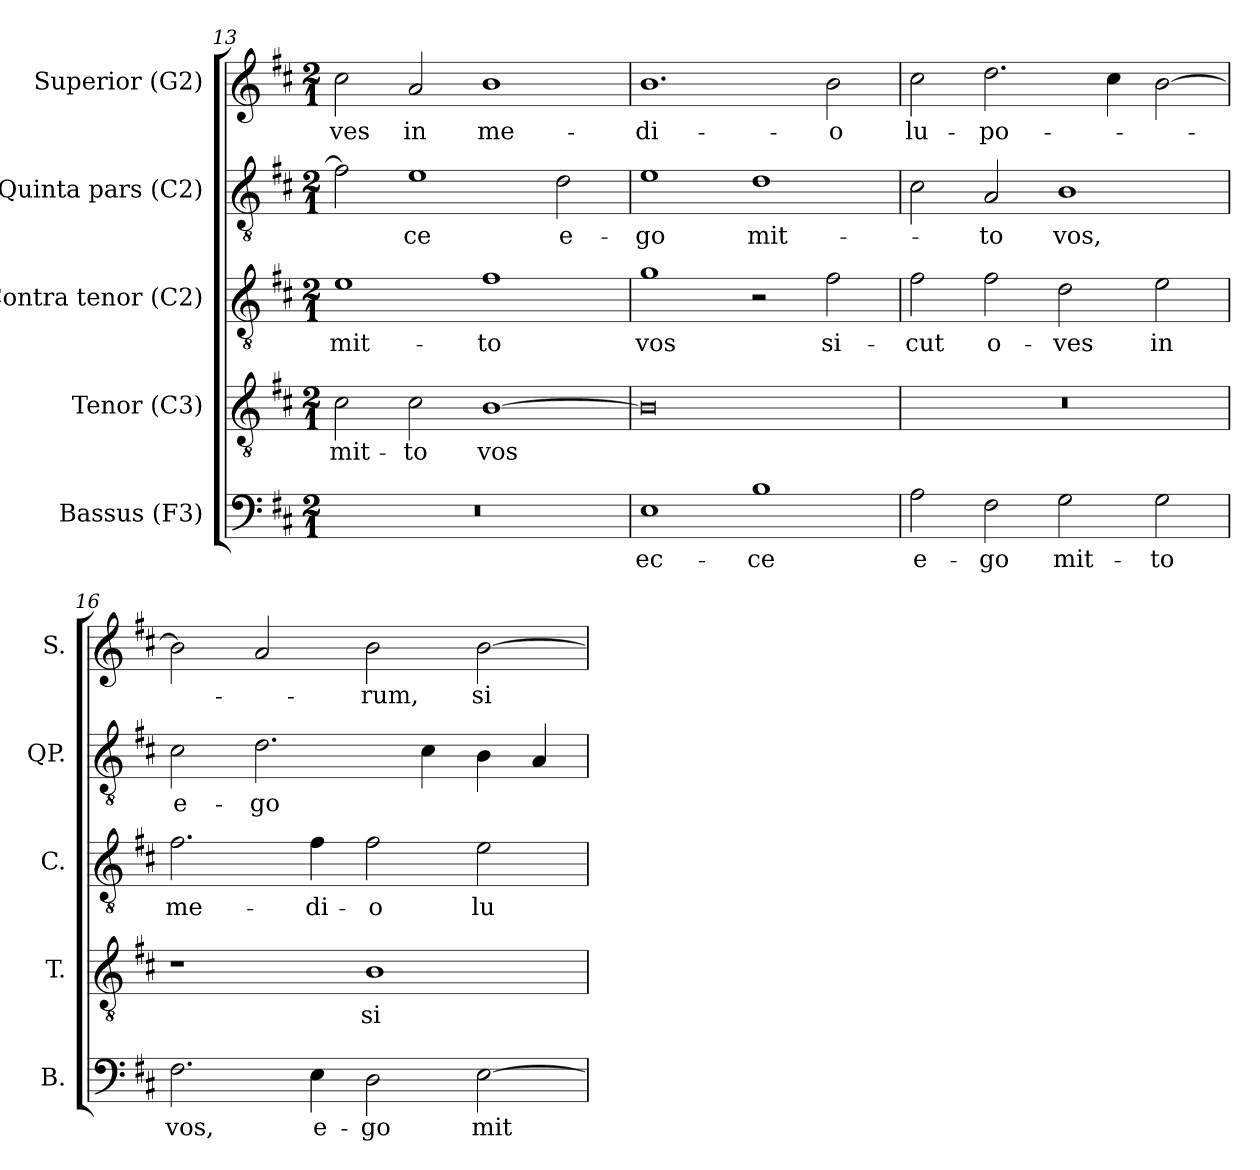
**kern	**text	**kern	**text	**kern	**text	**kern	**text	**kern	**text
*part5	*part5	*part4	*part4	*part3	*part3	*part2	*part2	*part1	*part1
*staff5	*staff5	*staff4	*staff4	*staff3	*staff3	*staff2	*staff2	*staff1	*staff1
*I"Bassus (F3)	*	*I"Tenor (C3)	*	*I"Contra tenor (C2)	*	*I"Quinta pars (C2)	*	*I"Superior (G2)	*
*I'B.	*	*I'T.	*	*I'C.	*	*I'QP.	*	*I'S.	*
!!LO:PB:g=z
*clefF4	*	*clefGv2	*	*clefGv2	*	*clefGv2	*	*clefG2	*
*	*	*ITrd7c12	*	*ITrd7c12	*	*ITrd7c12	*	*	*
*k[f#c#]	*	*k[f#c#]	*	*k[f#c#]	*	*k[f#c#]	*	*k[f#c#]	*
*D:	*	*D:	*	*D:	*	*D:	*	*D:	*
*M2/1	*	*M2/1	*	*M2/1	*	*M2/1	*	*M2/1	*
=13	=13	=13	=13	=13	=13	=13	=13	=13	=13
!LO:N:vis=1	!	!	!	!	!	!	!	!	!
!	!	!	!LO:LY:b:color=#000000	!	!	!	!	!	!
!	!	!	!	!	!LO:LY:b:color=#000000	!	!	!	!
!	!	!	!	!	!	!	!	!	!LO:LY:b:color=#000000
0r	.	2C#i\	mit-	1Ei	mit-	2F#i\]	.	2cc#i\	-ves
!	!	!	!LO:LY:b:color=#000000	!	!	!	!	!	!
!	!	!	!	!	!	!	!LO:LY:b:color=#000000	!	!
!	!	!	!	!	!	!	!	!	!LO:LY:b:color=#000000
.	.	2C#i\	-to	.	.	1Ei	-ce	2ai/	in
!	!	!	!LO:LY:b:color=#000000	!	!	!	!	!	!
!	!	!	!	!	!LO:LY:b:color=#000000	!	!	!	!
!	!	!	!	!	!	!	!	!	!LO:LY:b:color=#000000
.	.	[1BBi	vos	1F#i	-to	.	.	1bi	me-
!	!	!	!	!	!	!	!LO:LY:b:color=#000000	!	!
.	.	.	.	.	.	2Di\	e-	.	.
=14	=14	=14	=14	=14	=14	=14	=14	=14	=14
!	!LO:LY:b:color=#000000	!	!	!	!	!	!	!	!
!	!	!	!	!	!LO:LY:b:color=#000000	!	!	!	!
!	!	!	!	!	!	!	!LO:LY:b:color=#000000	!	!
!	!	!	!	!	!	!	!	!	!LO:LY:b:color=#000000
1Ei	ec-	0BBi]	.	1Gi	vos	1Ei	-go	1.bi	-di-
!	!LO:LY:b:color=#000000	!	!	!	!	!	!	!	!
!	!	!	!	!	!	!	!LO:LY:b:color=#000000	!	!
1Bi	-ce	.	.	2r	.	1Di	mit-	.	.
!	!	!	!	!	!LO:LY:b:color=#000000	!	!	!	!
!	!	!	!	!	!	!	!	!	!LO:LY:b:color=#000000
.	.	.	.	2F#i\	si-	.	.	2bi\	-o
=15	=15	=15	=15	=15	=15	=15	=15	=15	=15
!	!LO:LY:b:color=#000000	!LO:N:vis=1	!	!	!	!	!	!	!
!	!	!	!	!	!LO:LY:b:color=#000000	!	!	!	!
!	!	!	!	!	!	!	!	!	!LO:LY:b:color=#000000
2Ai\	e-	0r	.	2F#i\	-cut	2C#i\	.	2cc#i\	lu-
!	!LO:LY:b:color=#000000	!	!	!	!	!	!	!	!
!	!	!	!	!	!LO:LY:b:color=#000000	!	!	!	!
!	!	!	!	!	!	!	!LO:LY:b:color=#000000	!	!
!	!	!	!	!	!	!	!	!	!LO:LY:b:color=#000000
2F#i\	-go	.	.	2F#i\	o-	2AAi/	-to	2.ddi\	-po-
!	!LO:LY:b:color=#000000	!	!	!	!	!	!	!	!
!	!	!	!	!	!LO:LY:b:color=#000000	!	!	!	!
!	!	!	!	!	!	!	!LO:LY:b:color=#000000	!	!
2Gi\	mit-	.	.	2Di\	-ves	1BBi	vos,	.	.
.	.	.	.	.	.	.	.	4cc#i\	.
!	!LO:LY:b:color=#000000	!	!	!	!	!	!	!	!
!	!	!	!	!	!LO:LY:b:color=#000000	!	!	!	!
2Gi\	-to	.	.	2Ei\	in	.	.	[2bi\	.
=16	=16	=16	=16	=16	=16	=16	=16	=16	=16
!	!LO:LY:b:color=#000000	!	!	!	!	!	!	!	!
!	!	!	!	!	!LO:LY:b:color=#000000	!	!	!	!
!	!	!	!	!	!	!	!LO:LY:b:color=#000000	!	!
2.F#i\	vos,	1r	.	2.F#i\	me-	2C#i\	e-	2bi\]	.
!	!	!	!	!	!	!	!LO:LY:b:color=#000000	!	!
.	.	.	.	.	.	2.Di\	-go	2ai/	.
!	!LO:LY:b:color=#000000	!	!	!	!	!	!	!	!
!	!	!	!	!	!LO:LY:b:color=#000000	!	!	!	!
4Ei\	e-	.	.	4F#i\	-di-	.	.	.	.
!	!LO:LY:b:color=#000000	!	!	!	!	!	!	!	!
!	!	!	!LO:LY:b:color=#000000	!	!	!	!	!	!
!	!	!	!	!	!LO:LY:b:color=#000000	!	!	!	!
!	!	!	!	!	!	!	!	!	!LO:LY:b:color=#000000
2Di\	-go	1BBi	si-	2F#i\	-o	.	.	2bi\	-rum,
.	.	.	.	.	.	4C#i\	.	.	.
!	!LO:LY:b:color=#000000	!	!	!	!	!	!	!	!
!	!	!	!	!	!LO:LY:b:color=#000000	!	!	!	!
!	!	!	!	!	!	!	!	!	!LO:LY:b:color=#000000
[2Ei\	mit-	.	.	2Ei\	lu-	4BBi\	.	[2bi\	si-
.	.	.	.	.	.	4AAi/	.	.	.
=	=	=	=	=	=	=	=	=	=
*-	*-	*-	*-	*-	*-	*-	*-	*-	*-
